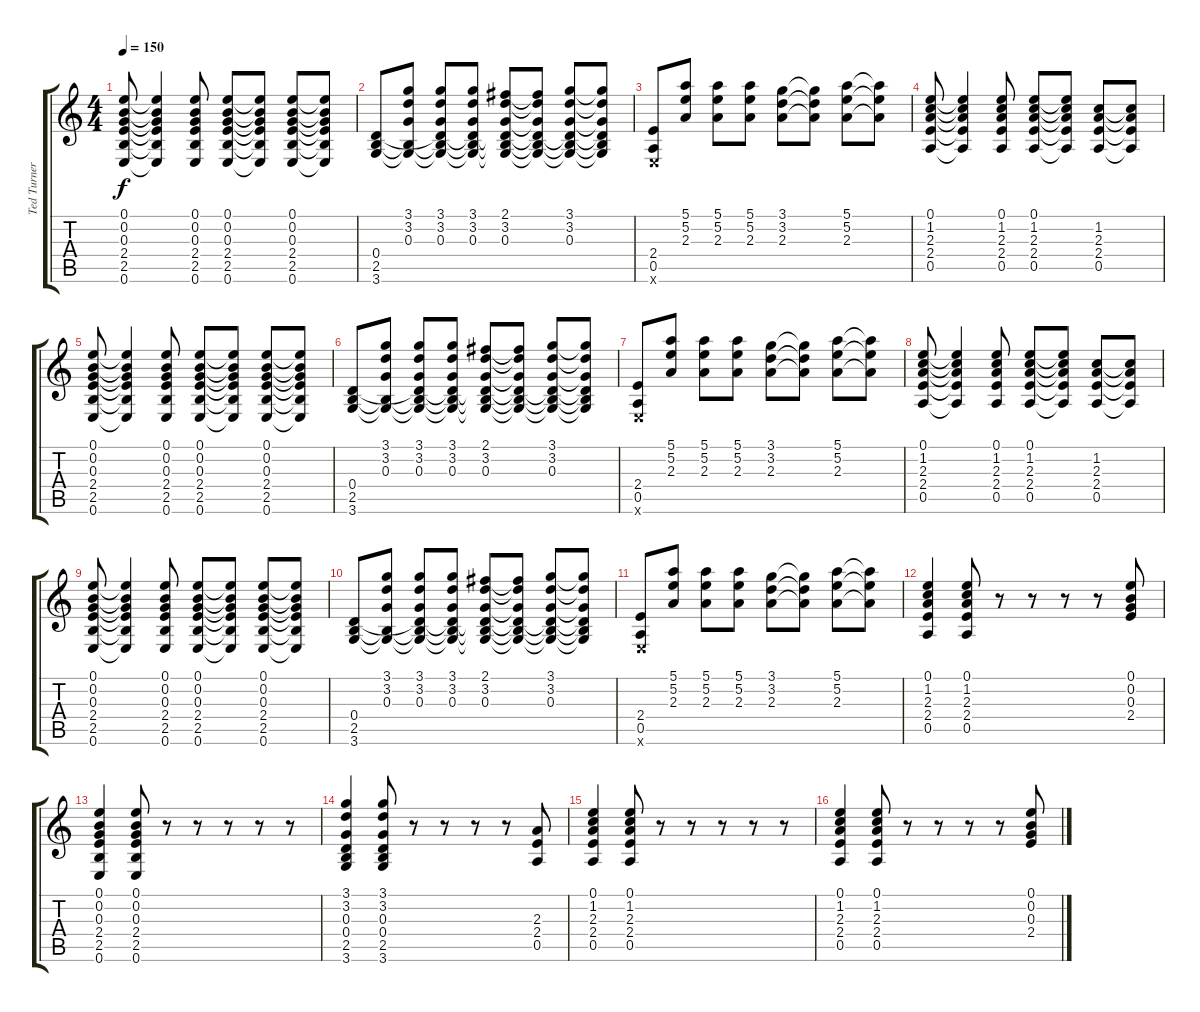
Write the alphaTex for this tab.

\track ("Ted Turner (rhytm guitar)" "Ted Turner") {instrument electricguitarclean}
\staff {score tabs}
\tuning (E4 B3 G3 D3 A2 E2) {hide}
\ts (4 4)
\tempo 150
\clef g2
\ks c
(0.1 0.2 0.3 2.4 2.5 0.6).8{dy f} (0.1{t} 0.2{t} 0.3{t} 2.4{t} 2.5{t} 0.6{t}).4 (0.1 0.2 0.3 2.4 2.5 0.6).8 (0.1 0.2 0.3 2.4 2.5 0.6).8 (0.1{t} 0.2{t} 0.3{t} 2.4{t} 2.5{t} 0.6{t}).8 (0.1 0.2 0.3 2.4 2.5 0.6).8 (0.1{t} 0.2{t} 0.3{t} 2.4{t} 2.5{t} 0.6{t}).8 |
(0.4 2.5 3.6).8 (3.1 3.2 0.3 2.5{t} 3.6{t}).8 (3.1 3.2 0.3 0.4{t} 2.5{t} 3.6{t}).8 (3.1 3.2 0.3 0.4{t} 2.5{t} 3.6{t}).8 (2.1 3.2 0.3 0.4{t} 2.5{t} 3.6{t}).8 (2.1{t} 3.2{t} 0.3{t} 0.4{t} 2.5{t} 3.6{t}).8 (3.1 3.2 0.3 0.4{t} 2.5{t} 3.6{t}).8 (3.1{t} 3.2{t} 0.3{t} 0.4{t} 2.5{t} 3.6{t}).8 |
(2.4 0.5 0.6{x}).8 (5.1 5.2 2.3).8 (5.1 5.2 2.3).8 (5.1 5.2 2.3).8 (3.1 3.2 2.3).8 (3.1{t} 3.2{t} 2.3{t}).8 (5.1 5.2 2.3).8 (5.1{t} 5.2{t} 2.3{t}).8 |
(0.1 1.2 2.3 2.4 0.5).8 (0.1{t} 1.2{t} 2.3{t} 2.4{t} 0.5{t}).4 (0.1 1.2 2.3 2.4 0.5).8 (0.1 1.2 2.3 2.4 0.5).8 (0.1{t} 1.2{t} 2.3{t} 2.4{t} 0.5{t}).8 (1.2 2.3 2.4 0.5).8 (1.2{t} 2.3{t} 2.4{t} 0.5{t}).8 |
(0.1 0.2 0.3 2.4 2.5 0.6).8 (0.1{t} 0.2{t} 0.3{t} 2.4{t} 2.5{t} 0.6{t}).4 (0.1 0.2 0.3 2.4 2.5 0.6).8 (0.1 0.2 0.3 2.4 2.5 0.6).8 (0.1{t} 0.2{t} 0.3{t} 2.4{t} 2.5{t} 0.6{t}).8 (0.1 0.2 0.3 2.4 2.5 0.6).8 (0.1{t} 0.2{t} 0.3{t} 2.4{t} 2.5{t} 0.6{t}).8 |
(0.4 2.5 3.6).8 (3.1 3.2 0.3 2.5{t} 3.6{t}).8 (3.1 3.2 0.3 0.4{t} 2.5{t} 3.6{t}).8 (3.1 3.2 0.3 0.4{t} 2.5{t} 3.6{t}).8 (2.1 3.2 0.3 0.4{t} 2.5{t} 3.6{t}).8 (2.1{t} 3.2{t} 0.3{t} 0.4{t} 2.5{t} 3.6{t}).8 (3.1 3.2 0.3 0.4{t} 2.5{t} 3.6{t}).8 (3.1{t} 3.2{t} 0.3{t} 0.4{t} 2.5{t} 3.6{t}).8 |
(2.4 0.5 0.6{x}).8 (5.1 5.2 2.3).8 (5.1 5.2 2.3).8 (5.1 5.2 2.3).8 (3.1 3.2 2.3).8 (3.1{t} 3.2{t} 2.3{t}).8 (5.1 5.2 2.3).8 (5.1{t} 5.2{t} 2.3{t}).8 |
(0.1 1.2 2.3 2.4 0.5).8 (0.1{t} 1.2{t} 2.3{t} 2.4{t} 0.5{t}).4 (0.1 1.2 2.3 2.4 0.5).8 (0.1 1.2 2.3 2.4 0.5).8 (0.1{t} 1.2{t} 2.3{t} 2.4{t} 0.5{t}).8 (1.2 2.3 2.4 0.5).8 (1.2{t} 2.3{t} 2.4{t} 0.5{t}).8 |
(0.1 0.2 0.3 2.4 2.5 0.6).8 (0.1{t} 0.2{t} 0.3{t} 2.4{t} 2.5{t} 0.6{t}).4 (0.1 0.2 0.3 2.4 2.5 0.6).8 (0.1 0.2 0.3 2.4 2.5 0.6).8 (0.1{t} 0.2{t} 0.3{t} 2.4{t} 2.5{t} 0.6{t}).8 (0.1 0.2 0.3 2.4 2.5 0.6).8 (0.1{t} 0.2{t} 0.3{t} 2.4{t} 2.5{t} 0.6{t}).8 |
(0.4 2.5 3.6).8 (3.1 3.2 0.3 2.5{t} 3.6{t}).8 (3.1 3.2 0.3 0.4{t} 2.5{t} 3.6{t}).8 (3.1 3.2 0.3 0.4{t} 2.5{t} 3.6{t}).8 (2.1 3.2 0.3 0.4{t} 2.5{t} 3.6{t}).8 (2.1{t} 3.2{t} 0.3{t} 0.4{t} 2.5{t} 3.6{t}).8 (3.1 3.2 0.3 0.4{t} 2.5{t} 3.6{t}).8 (3.1{t} 3.2{t} 0.3{t} 0.4{t} 2.5{t} 3.6{t}).8 |
(2.4 0.5 0.6{x}).8 (5.1 5.2 2.3).8 (5.1 5.2 2.3).8 (5.1 5.2 2.3).8 (3.1 3.2 2.3).8 (3.1{t} 3.2{t} 2.3{t}).8 (5.1 5.2 2.3).8 (5.1{t} 5.2{t} 2.3{t}).8 |
(0.1 1.2 2.3 2.4 0.5).4 (0.1 1.2 2.3 2.4 0.5).8 r.8 r.8 r.8 r.8 (0.1 0.2 0.3 2.4).8 |
(0.1 0.2 0.3 2.4 2.5 0.6).4 (0.1 0.2 0.3 2.4 2.5 0.6).8 r.8 r.8 r.8 r.8 r.8 |
(3.1 3.2 0.3 0.4 2.5 3.6).4 (3.1 3.2 0.3 0.4 2.5 3.6).8 r.8 r.8 r.8 r.8 (2.3 2.4 0.5).8 |
(0.1 1.2 2.3 2.4 0.5).4 (0.1 1.2 2.3 2.4 0.5).8 r.8 r.8 r.8 r.8 r.8 |
(0.1 1.2 2.3 2.4 0.5).4 (0.1 1.2 2.3 2.4 0.5).8 r.8 r.8 r.8 r.8 (0.1 0.2 0.3 2.4).8
